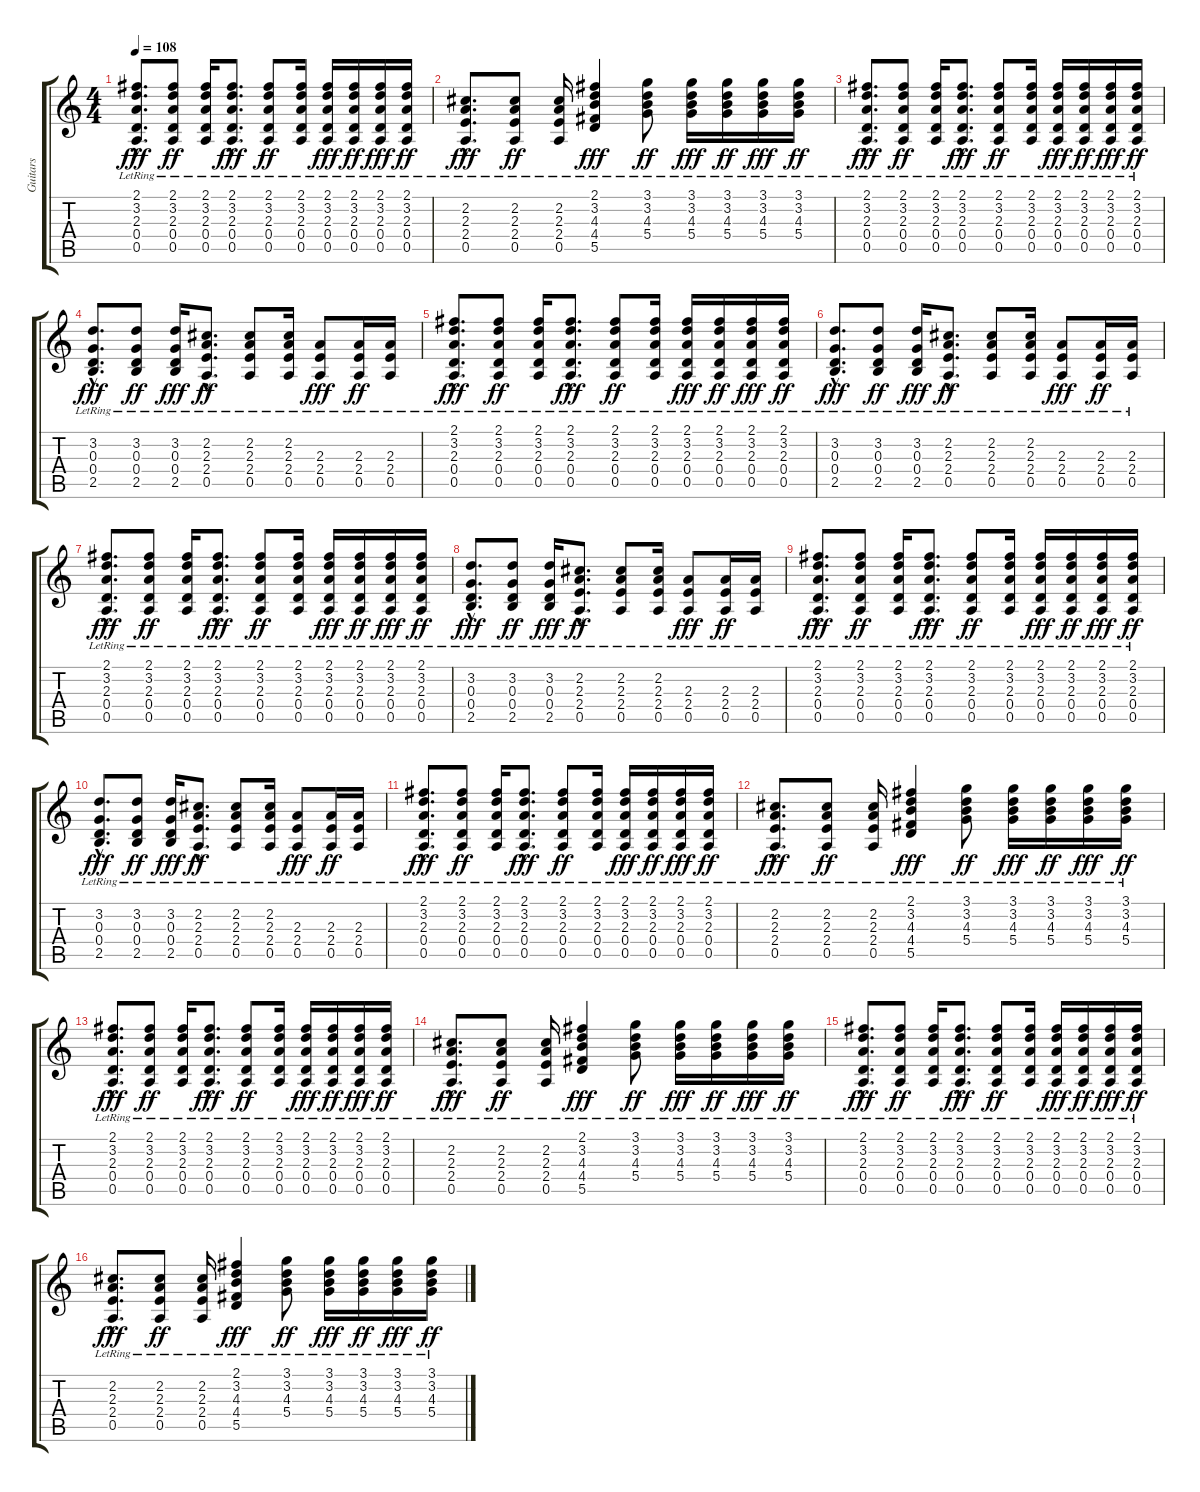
\track ("Guitars" "Guitars") {instrument acousticguitarsteel}
\staff {score tabs}
\tuning (E4 B3 G3 D3 A2 E2) {hide}
\ts (4 4)
\tempo 108
\clef g2
\ks c
(2.1{hac lr} 3.2{hac lr} 2.3{hac lr} 0.4{hac lr} 0.5{hac lr}).8{d dy fff} (2.1{lr} 3.2{lr} 2.3{lr} 0.4{lr} 0.5{lr}).8{dy ff} (2.1{lr} 3.2{lr} 2.3{lr} 0.4{lr} 0.5{lr}).16 (2.1{hac lr} 3.2{hac lr} 2.3{hac lr} 0.4{hac lr} 0.5{hac lr}).8{d dy fff} (2.1{lr} 3.2{lr} 2.3{lr} 0.4{lr} 0.5{lr}).8{dy ff} (2.1{lr} 3.2{lr} 2.3{lr} 0.4{lr} 0.5{lr}).16 (2.1{lr} 3.2{lr} 2.3{lr} 0.4{lr} 0.5{lr}).16{dy fff} (2.1{lr} 3.2{lr} 2.3{lr} 0.4{lr} 0.5{lr}).16{dy ff} (2.1{lr} 3.2{lr} 2.3{lr} 0.4{lr} 0.5{lr}).16{dy fff} (2.1{lr} 3.2{lr} 2.3{lr} 0.4{lr} 0.5{lr}).16{dy ff} |
(2.2{hac lr} 2.3{hac lr} 2.4{hac lr} 0.5{hac lr}).8{d dy fff} (2.2{lr} 2.3{lr} 2.4{lr} 0.5{lr}).8{dy ff} (2.2{lr} 2.3{lr} 2.4{lr} 0.5{lr}).16 (2.1{lr} 3.2{lr} 4.3{lr} 4.4{lr} 5.5{lr}).4{dy fff} (3.1{lr} 3.2{lr} 4.3{lr} 5.4{lr}).8{dy ff} (3.1{lr} 3.2{lr} 4.3{lr} 5.4{lr}).16{dy fff} (3.1{lr} 3.2{lr} 4.3{lr} 5.4{lr}).16{dy ff} (3.1{lr} 3.2{lr} 4.3{lr} 5.4{lr}).16{dy fff} (3.1{lr} 3.2{lr} 4.3{lr} 5.4{lr}).16{dy ff} |
(2.1{hac lr} 3.2{hac lr} 2.3{hac lr} 0.4{hac lr} 0.5{hac lr}).8{d dy fff volume 9} (2.1{lr} 3.2{lr} 2.3{lr} 0.4{lr} 0.5{lr}).8{dy ff} (2.1{lr} 3.2{lr} 2.3{lr} 0.4{lr} 0.5{lr}).16 (2.1{hac lr} 3.2{hac lr} 2.3{hac lr} 0.4{hac lr} 0.5{hac lr}).8{d dy fff} (2.1{lr} 3.2{lr} 2.3{lr} 0.4{lr} 0.5{lr}).8{dy ff} (2.1{lr} 3.2{lr} 2.3{lr} 0.4{lr} 0.5{lr}).16 (2.1{lr} 3.2{lr} 2.3{lr} 0.4{lr} 0.5{lr}).16{dy fff} (2.1{lr} 3.2{lr} 2.3{lr} 0.4{lr} 0.5{lr}).16{dy ff} (2.1{lr} 3.2{lr} 2.3{lr} 0.4{lr} 0.5{lr}).16{dy fff} (2.1{lr} 3.2{lr} 2.3{lr} 0.4{lr} 0.5{lr}).16{dy ff} |
(3.2{hac lr} 0.3{hac lr} 0.4{hac lr} 2.5{hac lr}).8{d dy fff} (3.2{lr} 0.3{lr} 0.4{lr} 2.5{lr}).8{dy ff} (3.2{lr} 0.3{lr} 0.4{lr} 2.5{lr}).16{dy fff} (2.2{hac lr} 2.3{hac lr} 2.4{hac lr} 0.5{hac lr}).8{d dy ff} (2.2{lr} 2.3{lr} 2.4{lr} 0.5{lr}).8 (2.2{lr} 2.3{lr} 2.4{lr} 0.5{lr}).16 (2.3{lr} 2.4{lr} 0.5{lr}).8{dy fff} (2.3{lr} 2.4{lr} 0.5{lr}).16{dy ff} (2.3{lr} 2.4{lr} 0.5{lr}).16 |
(2.1{hac lr} 3.2{hac lr} 2.3{hac lr} 0.4{hac lr} 0.5{hac lr}).8{d dy fff} (2.1{lr} 3.2{lr} 2.3{lr} 0.4{lr} 0.5{lr}).8{dy ff} (2.1{lr} 3.2{lr} 2.3{lr} 0.4{lr} 0.5{lr}).16 (2.1{hac lr} 3.2{hac lr} 2.3{hac lr} 0.4{hac lr} 0.5{hac lr}).8{d dy fff} (2.1{lr} 3.2{lr} 2.3{lr} 0.4{lr} 0.5{lr}).8{dy ff} (2.1{lr} 3.2{lr} 2.3{lr} 0.4{lr} 0.5{lr}).16 (2.1{lr} 3.2{lr} 2.3{lr} 0.4{lr} 0.5{lr}).16{dy fff} (2.1{lr} 3.2{lr} 2.3{lr} 0.4{lr} 0.5{lr}).16{dy ff} (2.1{lr} 3.2{lr} 2.3{lr} 0.4{lr} 0.5{lr}).16{dy fff} (2.1{lr} 3.2{lr} 2.3{lr} 0.4{lr} 0.5{lr}).16{dy ff} |
(3.2{hac lr} 0.3{hac lr} 0.4{hac lr} 2.5{hac lr}).8{d dy fff} (3.2{lr} 0.3{lr} 0.4{lr} 2.5{lr}).8{dy ff} (3.2{lr} 0.3{lr} 0.4{lr} 2.5{lr}).16{dy fff} (2.2{hac lr} 2.3{hac lr} 2.4{hac lr} 0.5{hac lr}).8{d dy ff} (2.2{lr} 2.3{lr} 2.4{lr} 0.5{lr}).8 (2.2{lr} 2.3{lr} 2.4{lr} 0.5{lr}).16 (2.3{lr} 2.4{lr} 0.5{lr}).8{dy fff} (2.3{lr} 2.4{lr} 0.5{lr}).16{dy ff} (2.3{lr} 2.4{lr} 0.5{lr}).16 |
(2.1{hac lr} 3.2{hac lr} 2.3{hac lr} 0.4{hac lr} 0.5{hac lr}).8{d dy fff} (2.1{lr} 3.2{lr} 2.3{lr} 0.4{lr} 0.5{lr}).8{dy ff} (2.1{lr} 3.2{lr} 2.3{lr} 0.4{lr} 0.5{lr}).16 (2.1{hac lr} 3.2{hac lr} 2.3{hac lr} 0.4{hac lr} 0.5{hac lr}).8{d dy fff} (2.1{lr} 3.2{lr} 2.3{lr} 0.4{lr} 0.5{lr}).8{dy ff} (2.1{lr} 3.2{lr} 2.3{lr} 0.4{lr} 0.5{lr}).16 (2.1{lr} 3.2{lr} 2.3{lr} 0.4{lr} 0.5{lr}).16{dy fff} (2.1{lr} 3.2{lr} 2.3{lr} 0.4{lr} 0.5{lr}).16{dy ff} (2.1{lr} 3.2{lr} 2.3{lr} 0.4{lr} 0.5{lr}).16{dy fff} (2.1{lr} 3.2{lr} 2.3{lr} 0.4{lr} 0.5{lr}).16{dy ff} |
(3.2{hac lr} 0.3{hac lr} 0.4{hac lr} 2.5{hac lr}).8{d dy fff} (3.2{lr} 0.3{lr} 0.4{lr} 2.5{lr}).8{dy ff} (3.2{lr} 0.3{lr} 0.4{lr} 2.5{lr}).16{dy fff} (2.2{hac lr} 2.3{hac lr} 2.4{hac lr} 0.5{hac lr}).8{d dy ff} (2.2{lr} 2.3{lr} 2.4{lr} 0.5{lr}).8 (2.2{lr} 2.3{lr} 2.4{lr} 0.5{lr}).16 (2.3{lr} 2.4{lr} 0.5{lr}).8{dy fff} (2.3{lr} 2.4{lr} 0.5{lr}).16{dy ff} (2.3{lr} 2.4{lr} 0.5{lr}).16 |
(2.1{hac lr} 3.2{hac lr} 2.3{hac lr} 0.4{hac lr} 0.5{hac lr}).8{d dy fff} (2.1{lr} 3.2{lr} 2.3{lr} 0.4{lr} 0.5{lr}).8{dy ff} (2.1{lr} 3.2{lr} 2.3{lr} 0.4{lr} 0.5{lr}).16 (2.1{hac lr} 3.2{hac lr} 2.3{hac lr} 0.4{hac lr} 0.5{hac lr}).8{d dy fff} (2.1{lr} 3.2{lr} 2.3{lr} 0.4{lr} 0.5{lr}).8{dy ff} (2.1{lr} 3.2{lr} 2.3{lr} 0.4{lr} 0.5{lr}).16 (2.1{lr} 3.2{lr} 2.3{lr} 0.4{lr} 0.5{lr}).16{dy fff} (2.1{lr} 3.2{lr} 2.3{lr} 0.4{lr} 0.5{lr}).16{dy ff} (2.1{lr} 3.2{lr} 2.3{lr} 0.4{lr} 0.5{lr}).16{dy fff} (2.1{lr} 3.2{lr} 2.3{lr} 0.4{lr} 0.5{lr}).16{dy ff} |
(3.2{hac lr} 0.3{hac lr} 0.4{hac lr} 2.5{hac lr}).8{d dy fff} (3.2{lr} 0.3{lr} 0.4{lr} 2.5{lr}).8{dy ff} (3.2{lr} 0.3{lr} 0.4{lr} 2.5{lr}).16{dy fff} (2.2{hac lr} 2.3{hac lr} 2.4{hac lr} 0.5{hac lr}).8{d dy ff} (2.2{lr} 2.3{lr} 2.4{lr} 0.5{lr}).8 (2.2{lr} 2.3{lr} 2.4{lr} 0.5{lr}).16 (2.3{lr} 2.4{lr} 0.5{lr}).8{dy fff} (2.3{lr} 2.4{lr} 0.5{lr}).16{dy ff} (2.3{lr} 2.4{lr} 0.5{lr}).16 |
(2.1{hac lr} 3.2{hac lr} 2.3{hac lr} 0.4{hac lr} 0.5{hac lr}).8{d dy fff volume 10} (2.1{lr} 3.2{lr} 2.3{lr} 0.4{lr} 0.5{lr}).8{dy ff} (2.1{lr} 3.2{lr} 2.3{lr} 0.4{lr} 0.5{lr}).16 (2.1{hac lr} 3.2{hac lr} 2.3{hac lr} 0.4{hac lr} 0.5{hac lr}).8{d dy fff} (2.1{lr} 3.2{lr} 2.3{lr} 0.4{lr} 0.5{lr}).8{dy ff} (2.1{lr} 3.2{lr} 2.3{lr} 0.4{lr} 0.5{lr}).16 (2.1{lr} 3.2{lr} 2.3{lr} 0.4{lr} 0.5{lr}).16{dy fff} (2.1{lr} 3.2{lr} 2.3{lr} 0.4{lr} 0.5{lr}).16{dy ff} (2.1{lr} 3.2{lr} 2.3{lr} 0.4{lr} 0.5{lr}).16{dy fff} (2.1{lr} 3.2{lr} 2.3{lr} 0.4{lr} 0.5{lr}).16{dy ff} |
(2.2{hac lr} 2.3{hac lr} 2.4{hac lr} 0.5{hac lr}).8{d dy fff} (2.2{lr} 2.3{lr} 2.4{lr} 0.5{lr}).8{dy ff} (2.2{lr} 2.3{lr} 2.4{lr} 0.5{lr}).16 (2.1{lr} 3.2{lr} 4.3{lr} 4.4{lr} 5.5{lr}).4{dy fff} (3.1{lr} 3.2{lr} 4.3{lr} 5.4{lr}).8{dy ff} (3.1{lr} 3.2{lr} 4.3{lr} 5.4{lr}).16{dy fff} (3.1{lr} 3.2{lr} 4.3{lr} 5.4{lr}).16{dy ff} (3.1{lr} 3.2{lr} 4.3{lr} 5.4{lr}).16{dy fff} (3.1{lr} 3.2{lr} 4.3{lr} 5.4{lr}).16{dy ff} |
(2.1{hac lr} 3.2{hac lr} 2.3{hac lr} 0.4{hac lr} 0.5{hac lr}).8{d dy fff} (2.1{lr} 3.2{lr} 2.3{lr} 0.4{lr} 0.5{lr}).8{dy ff} (2.1{lr} 3.2{lr} 2.3{lr} 0.4{lr} 0.5{lr}).16 (2.1{hac lr} 3.2{hac lr} 2.3{hac lr} 0.4{hac lr} 0.5{hac lr}).8{d dy fff} (2.1{lr} 3.2{lr} 2.3{lr} 0.4{lr} 0.5{lr}).8{dy ff} (2.1{lr} 3.2{lr} 2.3{lr} 0.4{lr} 0.5{lr}).16 (2.1{lr} 3.2{lr} 2.3{lr} 0.4{lr} 0.5{lr}).16{dy fff} (2.1{lr} 3.2{lr} 2.3{lr} 0.4{lr} 0.5{lr}).16{dy ff} (2.1{lr} 3.2{lr} 2.3{lr} 0.4{lr} 0.5{lr}).16{dy fff} (2.1{lr} 3.2{lr} 2.3{lr} 0.4{lr} 0.5{lr}).16{dy ff} |
(2.2{hac lr} 2.3{hac lr} 2.4{hac lr} 0.5{hac lr}).8{d dy fff} (2.2{lr} 2.3{lr} 2.4{lr} 0.5{lr}).8{dy ff} (2.2{lr} 2.3{lr} 2.4{lr} 0.5{lr}).16 (2.1{lr} 3.2{lr} 4.3{lr} 4.4{lr} 5.5{lr}).4{dy fff} (3.1{lr} 3.2{lr} 4.3{lr} 5.4{lr}).8{dy ff} (3.1{lr} 3.2{lr} 4.3{lr} 5.4{lr}).16{dy fff} (3.1{lr} 3.2{lr} 4.3{lr} 5.4{lr}).16{dy ff} (3.1{lr} 3.2{lr} 4.3{lr} 5.4{lr}).16{dy fff} (3.1{lr} 3.2{lr} 4.3{lr} 5.4{lr}).16{dy ff} |
(2.1{hac lr} 3.2{hac lr} 2.3{hac lr} 0.4{hac lr} 0.5{hac lr}).8{d dy fff} (2.1{lr} 3.2{lr} 2.3{lr} 0.4{lr} 0.5{lr}).8{dy ff} (2.1{lr} 3.2{lr} 2.3{lr} 0.4{lr} 0.5{lr}).16 (2.1{hac lr} 3.2{hac lr} 2.3{hac lr} 0.4{hac lr} 0.5{hac lr}).8{d dy fff} (2.1{lr} 3.2{lr} 2.3{lr} 0.4{lr} 0.5{lr}).8{dy ff} (2.1{lr} 3.2{lr} 2.3{lr} 0.4{lr} 0.5{lr}).16 (2.1{lr} 3.2{lr} 2.3{lr} 0.4{lr} 0.5{lr}).16{dy fff} (2.1{lr} 3.2{lr} 2.3{lr} 0.4{lr} 0.5{lr}).16{dy ff} (2.1{lr} 3.2{lr} 2.3{lr} 0.4{lr} 0.5{lr}).16{dy fff} (2.1{lr} 3.2{lr} 2.3{lr} 0.4{lr} 0.5{lr}).16{dy ff} |
(2.2{hac lr} 2.3{hac lr} 2.4{hac lr} 0.5{hac lr}).8{d dy fff} (2.2{lr} 2.3{lr} 2.4{lr} 0.5{lr}).8{dy ff} (2.2{lr} 2.3{lr} 2.4{lr} 0.5{lr}).16 (2.1{lr} 3.2{lr} 4.3{lr} 4.4{lr} 5.5{lr}).4{dy fff} (3.1{lr} 3.2{lr} 4.3{lr} 5.4{lr}).8{dy ff} (3.1{lr} 3.2{lr} 4.3{lr} 5.4{lr}).16{dy fff} (3.1{lr} 3.2{lr} 4.3{lr} 5.4{lr}).16{dy ff} (3.1{lr} 3.2{lr} 4.3{lr} 5.4{lr}).16{dy fff} (3.1{lr} 3.2{lr} 4.3{lr} 5.4{lr}).16{dy ff}
